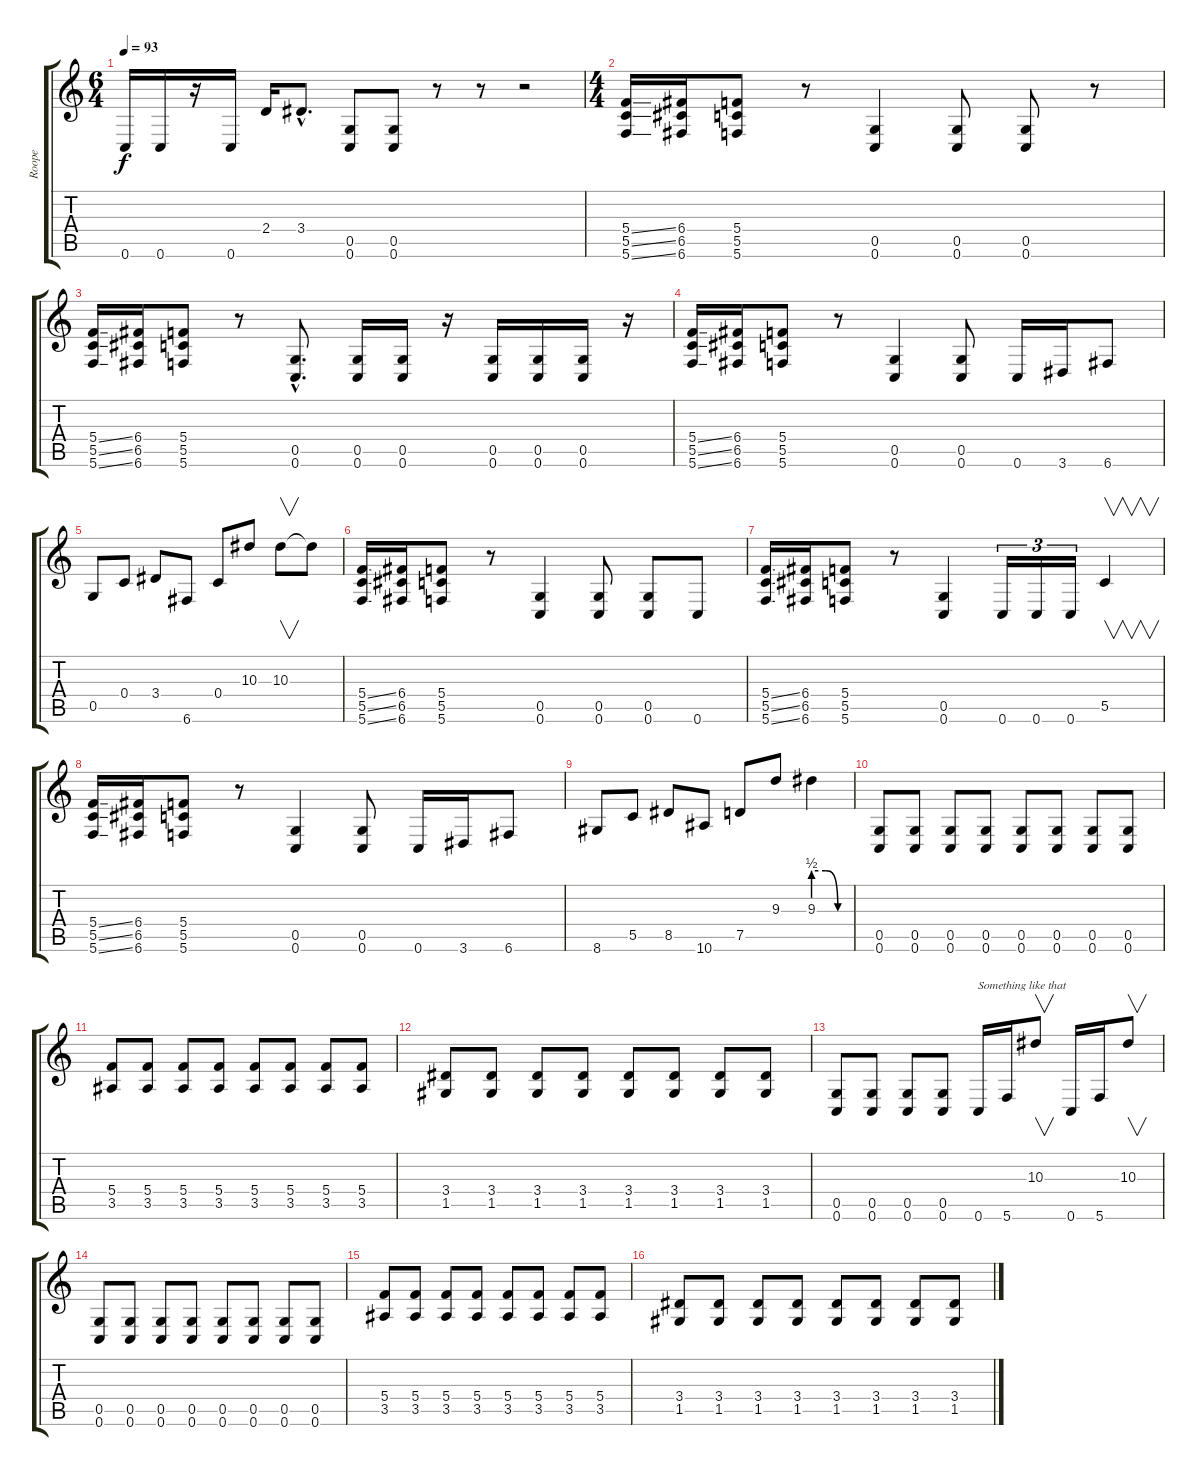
\track ("Roope" "Roope") {instrument distortionguitar}
\staff {score tabs}
\tuning (D4 A3 F3 C3 G2 C2) {hide}
\ts (6 4)
\tempo 93
\clef g2
\ks c
0.6.16{dy f} 0.6.16 r.16 0.6.16 2.4.16 3.4{hac}.8{d} (0.5 0.6).8 (0.5 0.6).8 r.8 r.8 r.2 |
\ts (4 4)
(5.4{ss} 5.5{ss} 5.6{ss}).16 (6.4 6.5 6.6).16 (5.4 5.5 5.6).8 r.8 (0.5 0.6).4 (0.5 0.6).8 (0.5 0.6).8 r.8 |
(5.4{ss} 5.5{ss} 5.6{ss}).16 (6.4 6.5 6.6).16 (5.4 5.5 5.6).8 r.8 (0.5{hac} 0.6{hac}).8{d} (0.5 0.6).16 (0.5 0.6).16 r.16 (0.5 0.6).16 (0.5 0.6).16 (0.5 0.6).16 r.16 |
(5.4{ss} 5.5{ss} 5.6{ss}).16 (6.4 6.5 6.6).16 (5.4 5.5 5.6).8 r.8 (0.5 0.6).4 (0.5 0.6).8 0.6.16 3.6.16 6.6.8 |
0.5.8 0.4.8 3.4.8 6.6.8 0.4.8 10.3.8 10.3.8{v} 10.3{t}.8 |
(5.4{ss} 5.5{ss} 5.6{ss}).16 (6.4 6.5 6.6).16 (5.4 5.5 5.6).8 r.8 (0.5 0.6).4 (0.5 0.6).8 (0.5 0.6).8 0.6.8 |
(5.4{ss} 5.5{ss} 5.6{ss}).16 (6.4 6.5 6.6).16 (5.4 5.5 5.6).8 r.8 (0.5 0.6).4 0.6.16{tu (3 2)} 0.6.16{tu (3 2)} 0.6.16{tu (3 2)} 5.5.4{v instrument guitarharmonics} |
(5.4{ss} 5.5{ss} 5.6{ss}).16{instrument distortionguitar} (6.4 6.5 6.6).16 (5.4 5.5 5.6).8 r.8 (0.5 0.6).4 (0.5 0.6).8 0.6.16 3.6.16 6.6.8 |
8.6.8 5.5.8 8.5.8 10.6.8 7.5.8 9.3.8 9.3{be (custom 0 2 20 2 40 0 60 0)}.4 |
(0.5 0.6).8 (0.5 0.6).8 (0.5 0.6).8 (0.5 0.6).8 (0.5 0.6).8 (0.5 0.6).8 (0.5 0.6).8 (0.5 0.6).8 |
(5.4 3.5).8 (5.4 3.5).8 (5.4 3.5).8 (5.4 3.5).8 (5.4 3.5).8 (5.4 3.5).8 (5.4 3.5).8 (5.4 3.5).8 |
(3.4 1.5).8 (3.4 1.5).8 (3.4 1.5).8 (3.4 1.5).8 (3.4 1.5).8 (3.4 1.5).8 (3.4 1.5).8 (3.4 1.5).8 |
(0.5 0.6).8 (0.5 0.6).8 (0.5 0.6).8 (0.5 0.6).8 0.6.16{txt "Something like that"} 5.6.16 10.3.8{v instrument guitarharmonics} 0.6.16{instrument distortionguitar} 5.6.16 10.3.8{v instrument guitarharmonics} |
(0.5 0.6).8{instrument distortionguitar} (0.5 0.6).8 (0.5 0.6).8 (0.5 0.6).8 (0.5 0.6).8 (0.5 0.6).8 (0.5 0.6).8 (0.5 0.6).8 |
(5.4 3.5).8 (5.4 3.5).8 (5.4 3.5).8 (5.4 3.5).8 (5.4 3.5).8 (5.4 3.5).8 (5.4 3.5).8 (5.4 3.5).8 |
(3.4 1.5).8 (3.4 1.5).8 (3.4 1.5).8 (3.4 1.5).8 (3.4 1.5).8 (3.4 1.5).8 (3.4 1.5).8 (3.4 1.5).8
